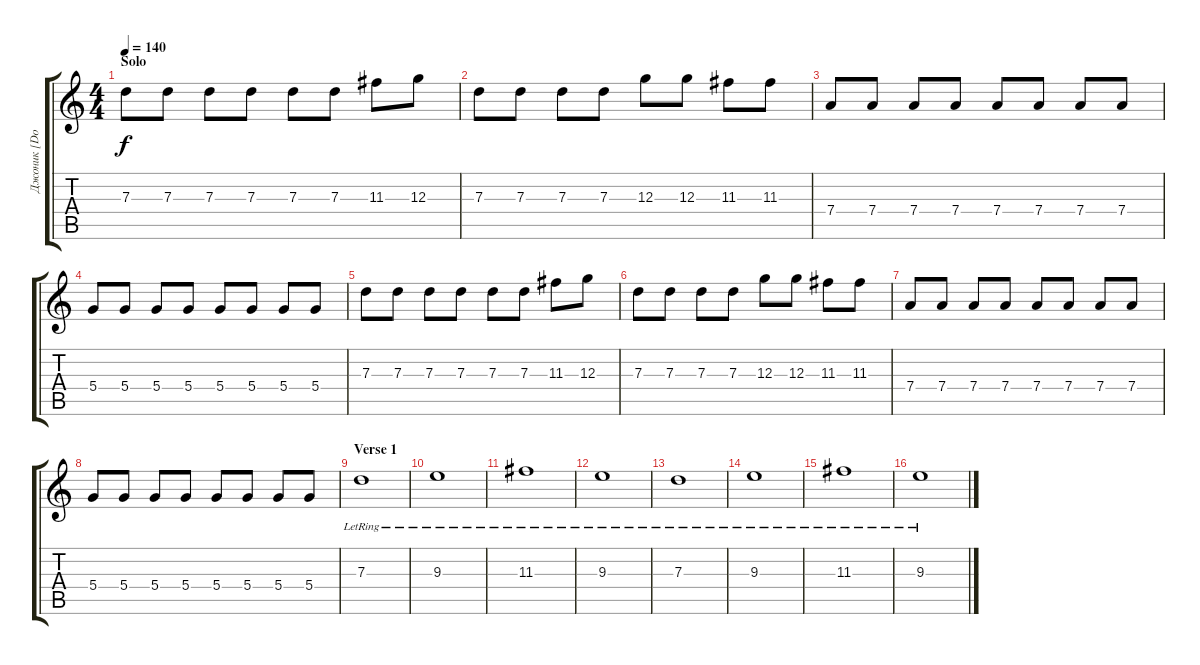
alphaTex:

\track ("Джоник [Doubled]" "Джоник [Do") {instrument distortionguitar}
\staff {score tabs}
\tuning (E4 B3 G3 D3 A2 E2) {hide}
\ts (4 4)
\section ("" "Solo")
\tempo 140
\clef g2
\ks c
7.3.8{dy f} 7.3.8 7.3.8 7.3.8 7.3.8 7.3.8 11.3.8 12.3.8 |
7.3.8 7.3.8 7.3.8 7.3.8 12.3.8 12.3.8 11.3.8 11.3.8 |
7.4.8 7.4.8 7.4.8 7.4.8 7.4.8 7.4.8 7.4.8 7.4.8 |
5.4.8 5.4.8 5.4.8 5.4.8 5.4.8 5.4.8 5.4.8 5.4.8 |
7.3.8 7.3.8 7.3.8 7.3.8 7.3.8 7.3.8 11.3.8 12.3.8 |
7.3.8 7.3.8 7.3.8 7.3.8 12.3.8 12.3.8 11.3.8 11.3.8 |
7.4.8 7.4.8 7.4.8 7.4.8 7.4.8 7.4.8 7.4.8 7.4.8 |
5.4.8 5.4.8 5.4.8 5.4.8 5.4.8 5.4.8 5.4.8 5.4.8 |
\section ("" "Verse 1")
7.3{lr}.1{volume 10 balance 12 instrument distortionguitar} |
9.3{lr}.1 |
11.3{lr}.1 |
9.3{lr}.1 |
7.3{lr}.1 |
9.3{lr}.1 |
11.3{lr}.1 |
9.3{lr}.1
